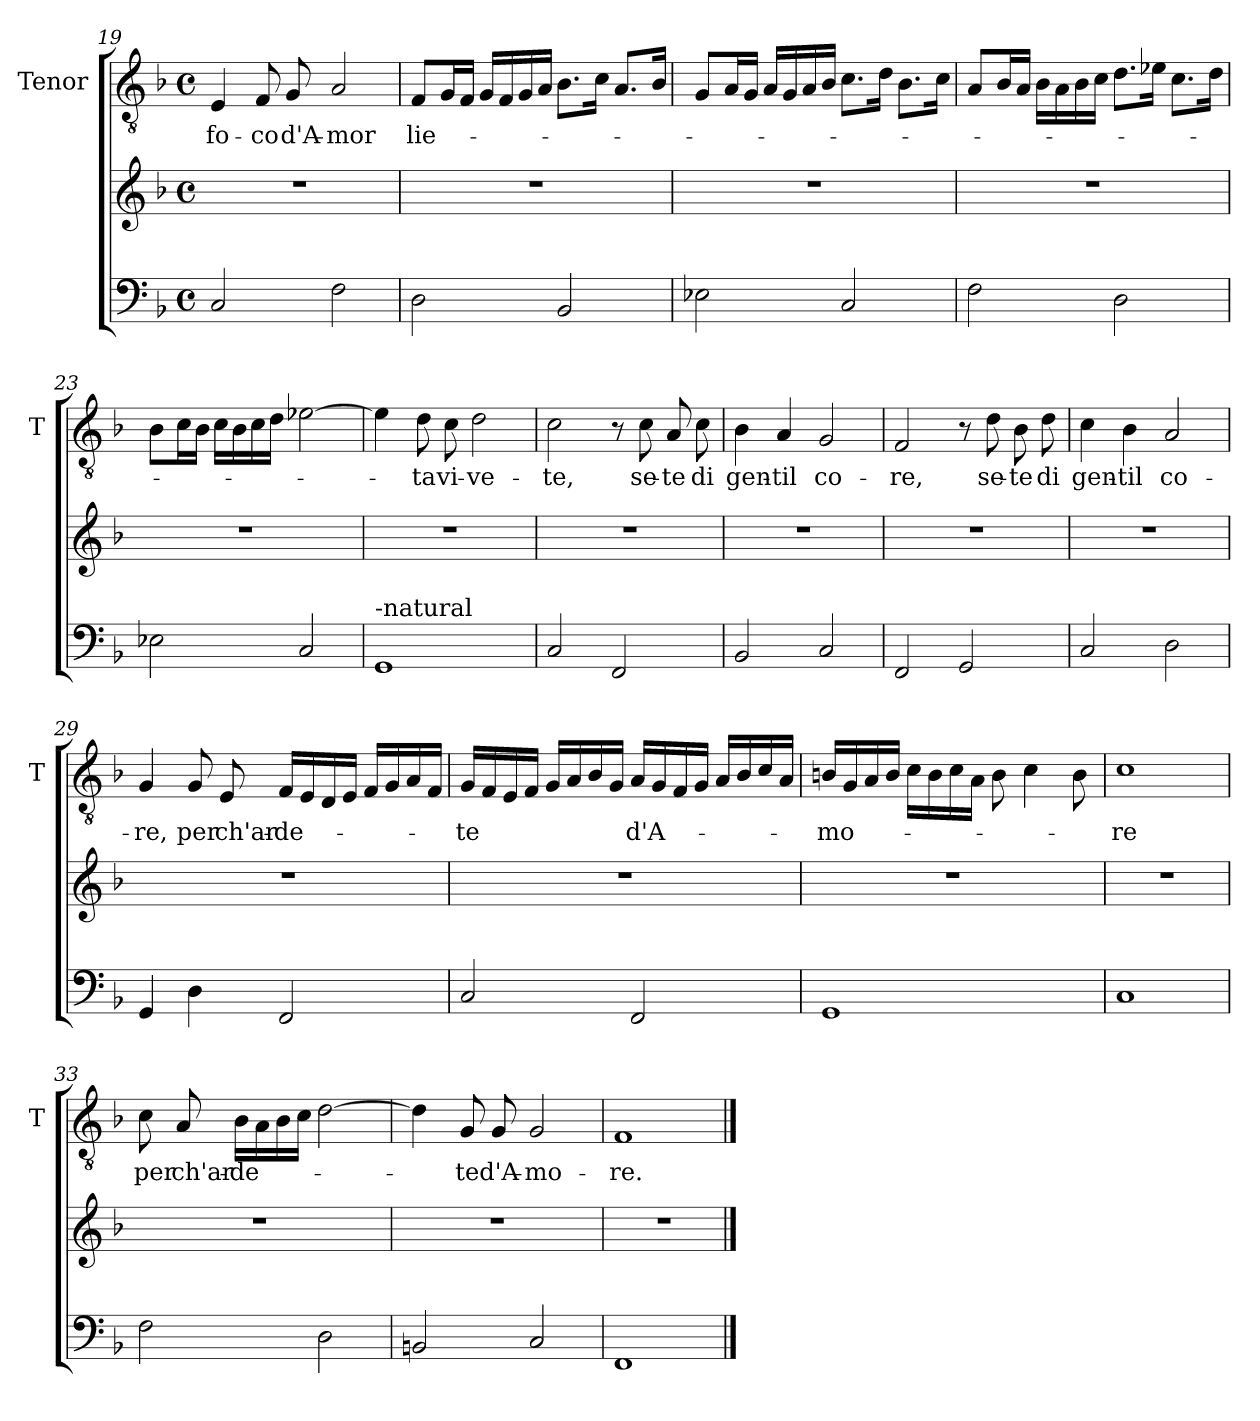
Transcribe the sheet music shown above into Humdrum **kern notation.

**kern	**kern	**kern	**text
*part2	*part2	*part1	*part1
*staff3	*staff2	*staff1	*staff1
*	*	*I"Tenor	*
*	*	*I'T	*
*clefF4	*clefG2	*clefGv2	*
*k[b-]	*k[b-]	*k[b-]	*
*F:	*F:	*F:	*
*M4/4	*M4/4	*M4/4	*
*met(c)	*met(c)	*met(c)	*
=19	=19	=19	=19
!	!	!	!LO:LY:b
2C/	1r	4E/	fo-
!	!	!	!LO:LY:b
.	.	8F/	-co
!	!	!	!LO:LY:b
.	.	8G/	d'A-
!	!	!	!LO:LY:b
2F\	.	2A/	-mor
=20	=20	=20	=20
!	!	!	!LO:LY:b
2D\	1r	8F/L	lie-
.	.	16G/L	.
.	.	16F/JJ	.
.	.	16G/LL	.
.	.	16F/	.
.	.	16G/	.
.	.	16A/JJ	.
2BB-/	.	8.B-\L	.
.	.	16c\Jk	.
.	.	8.A/L	.
.	.	16B-/Jk	.
=21	=21	=21	=21
2E-X\	1r	8G/L	.
.	.	16A/L	.
.	.	16G/JJ	.
.	.	16A/LL	.
.	.	16G/	.
.	.	16A/	.
.	.	16B-/JJ	.
2C/	.	8.c\L	.
.	.	16d\Jk	.
.	.	8.B-\L	.
.	.	16c\Jk	.
!!LO:LB:g=z
=22	=22	=22	=22
2F\	1r	8A/L	.
.	.	16B-/L	.
.	.	16A/JJ	.
.	.	16B-\LL	.
.	.	16A\	.
.	.	16B-\	.
.	.	16c\JJ	.
2D\	.	8.d\L	.
.	.	16e-X\Jk	.
.	.	8.c\L	.
.	.	16d\Jk	.
=23	=23	=23	=23
2E-X\	1r	8B-\L	.
.	.	16c\L	.
.	.	16B-\JJ	.
.	.	16c\LL	.
.	.	16B-\	.
.	.	16c\	.
.	.	16d\JJ	.
2C/	.	[2e-X\	.
=24	=24	=24	=24
!LO:TX:a:t=-natural	!	!	!
1GG	1r	4e-\]	.
!	!	!	!LO:LY:b
.	.	8d\	-ta
!	!	!	!LO:LY:b
.	.	8c\	vi-
!	!	!	!LO:LY:b
.	.	2d\	-ve-
=25	=25	=25	=25
!	!	!	!LO:LY:b
2C/	1r	2c\	-te,
2FF/	.	8r	.
!	!	!	!LO:LY:b
.	.	8c\	se-
!	!	!	!LO:LY:b
.	.	8A/	-te
!	!	!	!LO:LY:b
.	.	8c\	di
=26	=26	=26	=26
!	!	!	!LO:LY:b
2BB-/	1r	4B-\	gen-
!	!	!	!LO:LY:b
.	.	4A/	-til
!	!	!	!LO:LY:b
2C/	.	2G/	co-
!!LO:LB:g=z
=27	=27	=27	=27
!	!	!	!LO:LY:b
2FF/	1r	2F/	-re,
2GG/	.	8r	.
!	!	!	!LO:LY:b
.	.	8d\	se-
!	!	!	!LO:LY:b
.	.	8B-\	-te
!	!	!	!LO:LY:b
.	.	8d\	di
=28	=28	=28	=28
!	!	!	!LO:LY:b
2C/	1r	4c\	gen-
!	!	!	!LO:LY:b
.	.	4B-\	-til
!	!	!	!LO:LY:b
2D\	.	2A/	co-
=29	=29	=29	=29
!	!	!	!LO:LY:b
4GG/	1r	4G/	-re,
!	!	!	!LO:LY:b
4D\	.	8G/	per
!	!	!	!LO:LY:b
.	.	8E/	ch'ar-
!	!	!	!LO:LY:b
2FF/	.	16F/LL	-de-
.	.	16E/	.
.	.	16D/	.
.	.	16E/JJ	.
.	.	16F/LL	.
.	.	16G/	.
.	.	16A/	.
.	.	16F/JJ	.
=30	=30	=30	=30
!	!	!	!LO:LY:b
2C/	1r	16G/LL	-te
.	.	16F/	.
.	.	16E/	.
.	.	16F/JJ	.
.	.	16G/LL	.
.	.	16A/	.
.	.	16B-/	.
.	.	16G/JJ	.
!	!	!	!LO:LY:b
2FF/	.	16A/LL	d'A-
.	.	16G/	.
.	.	16F/	.
.	.	16G/JJ	.
.	.	16A/LL	.
.	.	16B-/	.
.	.	16c/	.
.	.	16A/JJ	.
!!LO:PB:g=z
=31	=31	=31	=31
!	!	!	!LO:LY:b
1GG	1r	16Bn/LL	-mo-
.	.	16G/	.
.	.	16A/	.
.	.	16B/JJ	.
.	.	16c\LL	.
.	.	16B\	.
.	.	16c\	.
.	.	16A\JJ	.
.	.	8B\	.
.	.	4c\	.
.	.	8B\	.
=32	=32	=32	=32
!	!	!	!LO:LY:b
1C	1r	1c	-re
=33	=33	=33	=33
!	!	!	!LO:LY:b
2F\	1r	8c\	per
!	!	!	!LO:LY:b
.	.	8A/	ch'ar-
!	!	!	!LO:LY:b
.	.	16B-\LL	-de-
.	.	16A\	.
.	.	16B-\	.
.	.	16c\JJ	.
2D\	.	[2d\	.
=34	=34	=34	=34
2BBn/	1r	4d\]	.
!	!	!	!LO:LY:b
.	.	8G/	-te
!	!	!	!LO:LY:b
.	.	8G/	d'A-
!	!	!	!LO:LY:b
2C/	.	2G/	-mo-
=35	=35	=35	=35
!	!	!	!LO:LY:b
1FF	1r	1F	-re.
==	==	==	==
*-	*-	*-	*-
